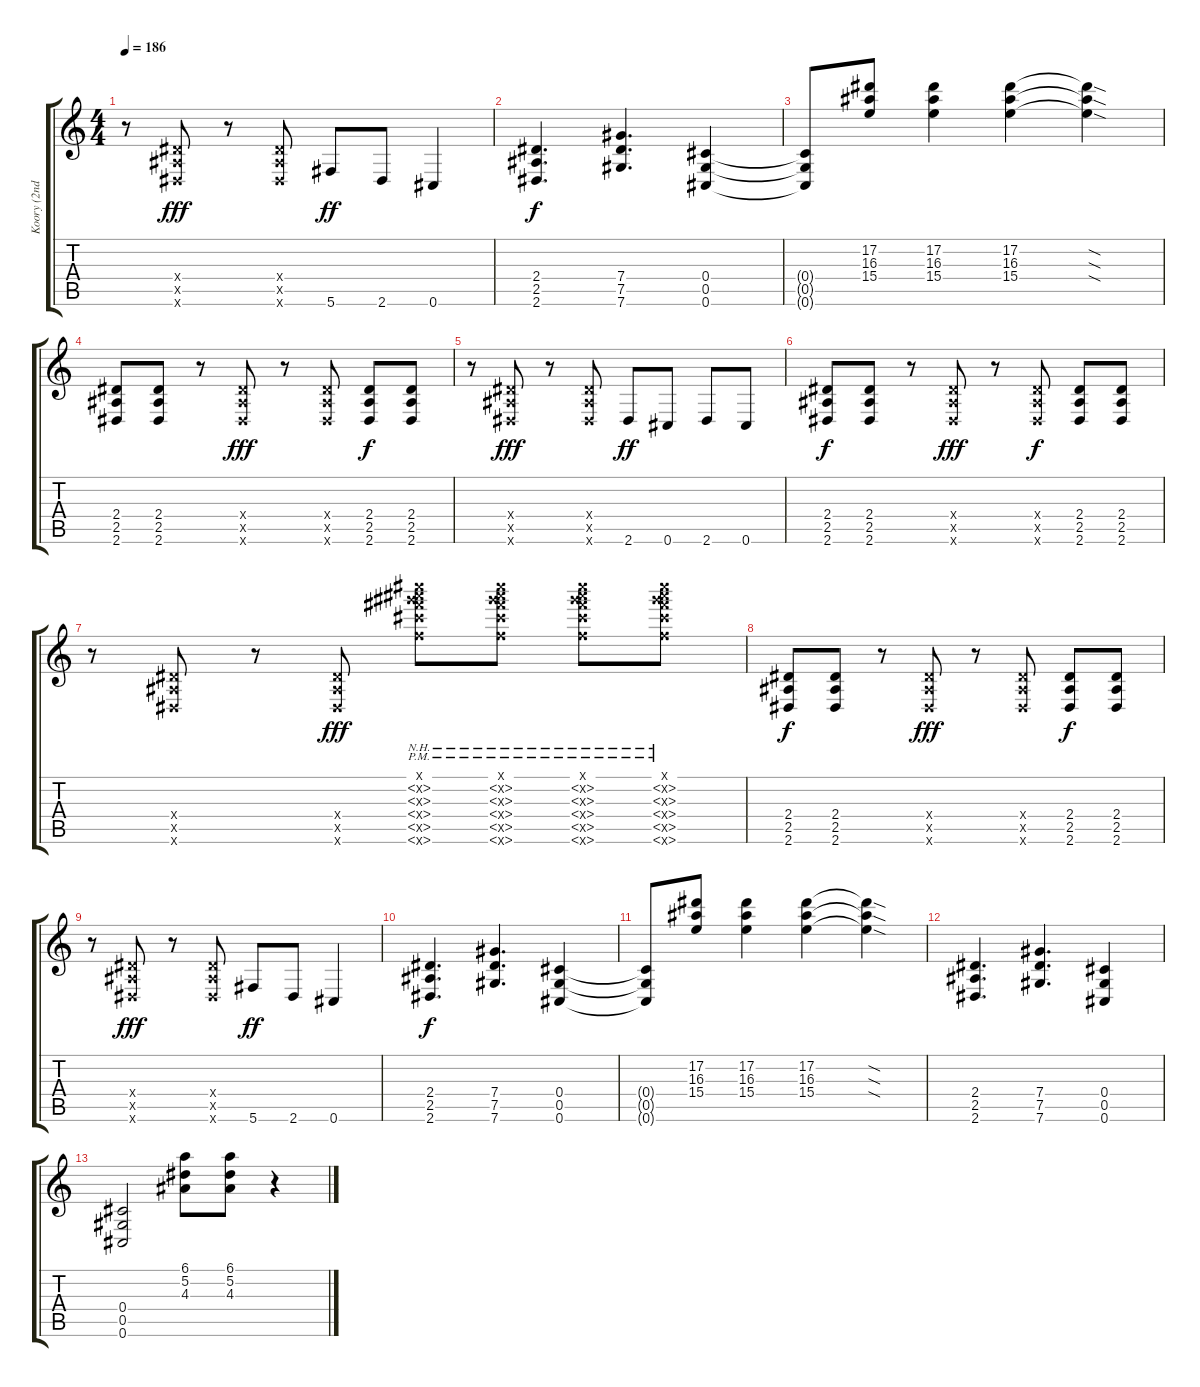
\track ("Koory (2nd Guitar)" "Koory (2nd") {instrument distortionguitar}
\staff {score tabs}
\tuning (Eb4 Bb3 Gb3 Db3 Ab2 Db2) {hide}
\ts (4 4)
\tempo 186
\clef g2
\ks c
r.8{dy f} (2.4{x} 2.5{x} 2.6{x}).8{dy fff} r.8 (2.4{x} 2.5{x} 2.6{x}).8 5.6.8{dy ff} 2.6.8 0.6.4 |
(2.4 2.5 2.6).4{d dy f} (7.4 7.5 7.6).4{d} (0.4 0.5 0.6).4 |
(0.4{t} 0.5{t} 0.6{t}).8 (17.2 16.3 15.4).8 (17.2 16.3 15.4).4 (17.2 16.3 15.4).4 (17.2{sod t} 16.3{sod t} 15.4{sod t}).4 |
(2.4 2.5 2.6).8 (2.4 2.5 2.6).8 r.8 (2.4{x} 2.5{x} 2.6{x}).8{dy fff} r.8 (2.4{x} 2.5{x} 2.6{x}).8 (2.4 2.5 2.6).8{dy f} (2.4 2.5 2.6).8 |
r.8 (2.4{x} 2.5{x} 2.6{x}).8{dy fff} r.8 (2.4{x} 2.5{x} 2.6{x}).8 2.6.8{dy ff} 0.6.8 2.6.8 0.6.8 |
(2.4 2.5 2.6).8{dy f} (2.4 2.5 2.6).8 r.8 (2.4{x} 2.5{x} 2.6{x}).8{dy fff} r.8 (2.4{x} 2.5{x} 2.6{x}).8{dy f} (2.4 2.5 2.6).8 (2.4 2.5 2.6).8 |
r.8 (2.4{x} 2.5{x} 2.6{x}).8 r.8 (2.4{x} 2.5{x} 2.6{x}).8{dy fff} (2.1{x} 5.2{nh pm x} 5.3{nh pm x} 2.4{nh pm x} 2.5{nh pm x} 2.6{nh pm x}).8 (2.1{x} 5.2{nh pm x} 5.3{nh pm x} 2.4{nh pm x} 2.5{nh pm x} 2.6{nh pm x}).8 (2.1{x} 5.2{nh pm x} 5.3{nh pm x} 2.4{nh pm x} 2.5{nh pm x} 2.6{nh pm x}).8 (2.1{x} 5.2{nh pm x} 5.3{nh pm x} 2.4{nh pm x} 2.5{nh pm x} 2.6{nh pm x}).8 |
(2.4 2.5 2.6).8{dy f} (2.4 2.5 2.6).8 r.8 (2.4{x} 2.5{x} 2.6{x}).8{dy fff} r.8 (2.4{x} 2.5{x} 2.6{x}).8 (2.4 2.5 2.6).8{dy f} (2.4 2.5 2.6).8 |
r.8 (2.4{x} 2.5{x} 2.6{x}).8{dy fff} r.8 (2.4{x} 2.5{x} 2.6{x}).8 5.6.8{dy ff} 2.6.8 0.6.4 |
(2.4 2.5 2.6).4{d dy f} (7.4 7.5 7.6).4{d} (0.4 0.5 0.6).4 |
(0.4{t} 0.5{t} 0.6{t}).8 (17.2 16.3 15.4).8 (17.2 16.3 15.4).4 (17.2 16.3 15.4).4 (17.2{sod t} 16.3{sod t} 15.4{sod t}).4 |
(2.4 2.5 2.6).4{d} (7.4 7.5 7.6).4{d} (0.4 0.5 0.6).4 |
(0.4 0.5 0.6).2 (6.1 5.2 4.3).8 (6.1 5.2 4.3).8 r.4
